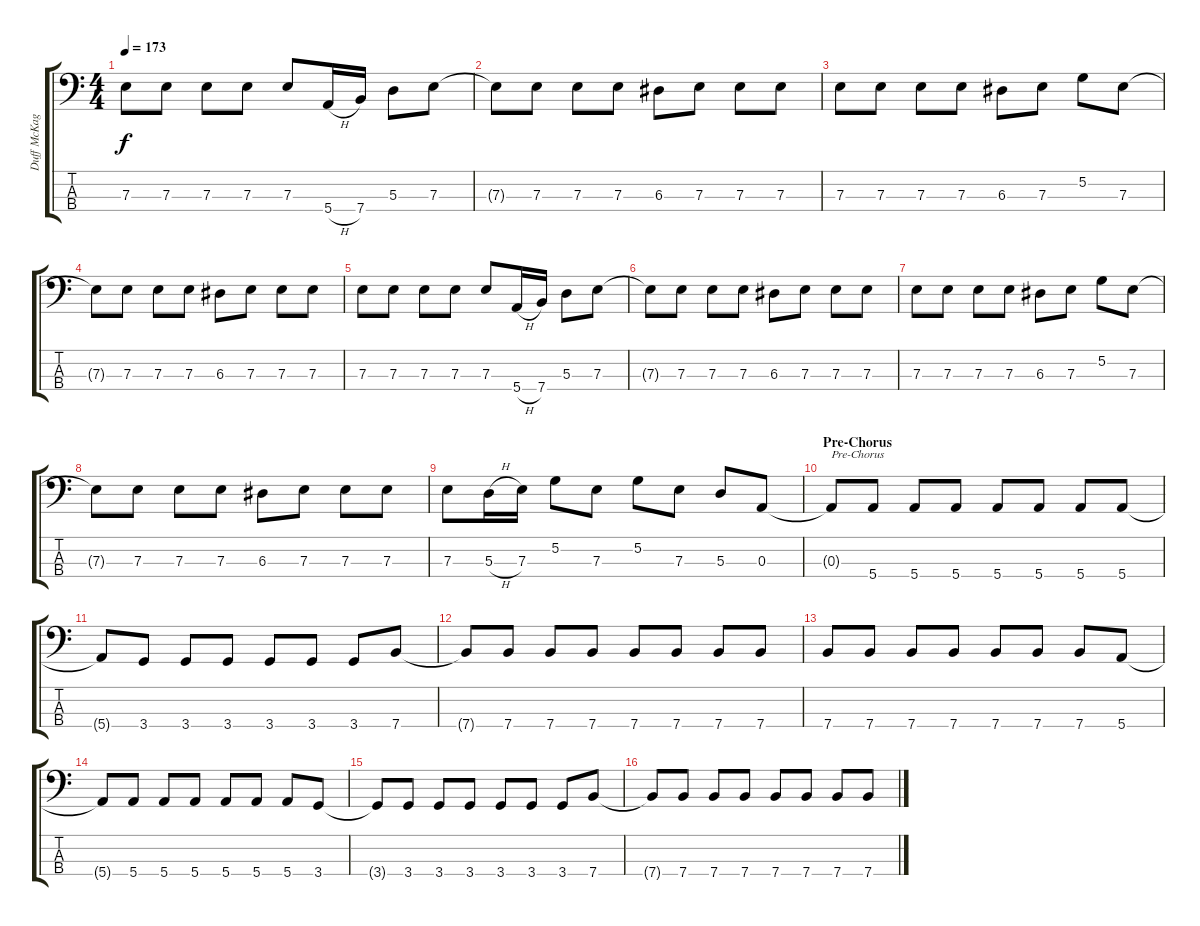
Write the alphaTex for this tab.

\track ("Duff McKagan" "Duff McKag") {instrument electricbasspick}
\staff {score tabs}
\tuning (G2 D2 A1 E1) {hide}
\ts (4 4)
\tempo 173
\clef f4
\ks c
7.3.8{dy f} 7.3.8 7.3.8 7.3.8 7.3.8 5.4{h}.16 7.4.16 5.3.8 7.3.8 |
7.3{t}.8 7.3.8 7.3.8 7.3.8 6.3.8 7.3.8 7.3.8 7.3.8 |
7.3.8 7.3.8 7.3.8 7.3.8 6.3.8 7.3.8 5.2.8 7.3.8 |
7.3{t}.8 7.3.8 7.3.8 7.3.8 6.3.8 7.3.8 7.3.8 7.3.8 |
7.3.8 7.3.8 7.3.8 7.3.8 7.3.8 5.4{h}.16 7.4.16 5.3.8 7.3.8 |
7.3{t}.8 7.3.8 7.3.8 7.3.8 6.3.8 7.3.8 7.3.8 7.3.8 |
7.3.8 7.3.8 7.3.8 7.3.8 6.3.8 7.3.8 5.2.8 7.3.8 |
7.3{t}.8 7.3.8 7.3.8 7.3.8 6.3.8 7.3.8 7.3.8 7.3.8 |
7.3.8 5.3{h}.16 7.3.16 5.2.8 7.3.8 5.2.8 7.3.8 5.3.8 0.3.8 |
\section ("" "Pre-Chorus")
0.3{t}.8{txt "Pre-Chorus"} 5.4.8 5.4.8 5.4.8 5.4.8 5.4.8 5.4.8 5.4.8 |
5.4{t}.8 3.4.8 3.4.8 3.4.8 3.4.8 3.4.8 3.4.8 7.4.8 |
7.4{t}.8 7.4.8 7.4.8 7.4.8 7.4.8 7.4.8 7.4.8 7.4.8 |
7.4.8 7.4.8 7.4.8 7.4.8 7.4.8 7.4.8 7.4.8 5.4.8 |
5.4{t}.8 5.4.8 5.4.8 5.4.8 5.4.8 5.4.8 5.4.8 3.4.8 |
3.4{t}.8 3.4.8 3.4.8 3.4.8 3.4.8 3.4.8 3.4.8 7.4.8 |
7.4{t}.8 7.4.8 7.4.8 7.4.8 7.4.8 7.4.8 7.4.8 7.4.8
